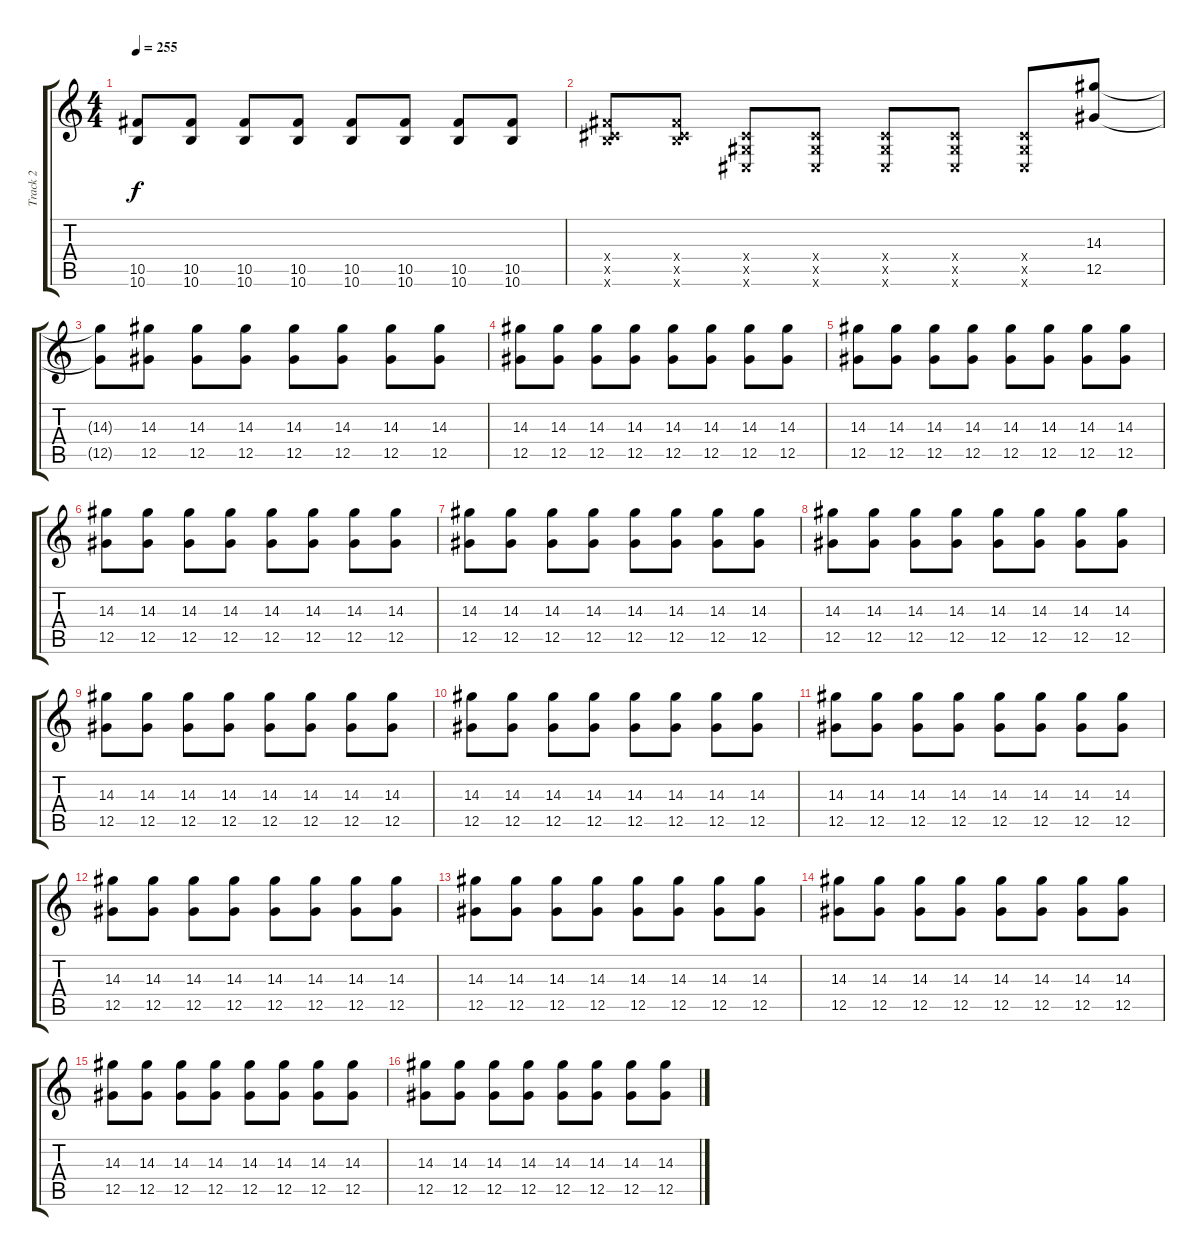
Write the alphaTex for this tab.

\track ("Track 2" "Track 2") {instrument distortionguitar}
\staff {score tabs}
\tuning (Eb4 Bb3 Gb3 Db3 Ab2 Db2) {hide}
\ts (4 4)
\tempo 255
\clef g2
\ks c
(10.5 10.6).8{dy f} (10.5 10.6).8 (10.5 10.6).8 (10.5 10.6).8 (10.5 10.6).8 (10.5 10.6).8 (10.5 10.6).8 (10.5 10.6).8 |
(0.4{x} 10.5{x} 10.6{x}).8 (0.4{x} 10.5{x} 10.6{x}).8 (0.4{x} 0.5{x} 0.6{x}).8 (0.4{x} 0.5{x} 0.6{x}).8 (0.4{x} 0.5{x} 0.6{x}).8 (0.4{x} 0.5{x} 0.6{x}).8 (0.4{x} 0.5{x} 0.6{x}).8 (14.3 12.5).8 |
(14.3{t} 12.5{t}).8 (14.3 12.5).8 (14.3 12.5).8 (14.3 12.5).8 (14.3 12.5).8 (14.3 12.5).8 (14.3 12.5).8 (14.3 12.5).8 |
(14.3 12.5).8 (14.3 12.5).8 (14.3 12.5).8 (14.3 12.5).8 (14.3 12.5).8 (14.3 12.5).8 (14.3 12.5).8 (14.3 12.5).8 |
(14.3 12.5).8 (14.3 12.5).8 (14.3 12.5).8 (14.3 12.5).8 (14.3 12.5).8 (14.3 12.5).8 (14.3 12.5).8 (14.3 12.5).8 |
(14.3 12.5).8 (14.3 12.5).8 (14.3 12.5).8 (14.3 12.5).8 (14.3 12.5).8 (14.3 12.5).8 (14.3 12.5).8 (14.3 12.5).8 |
(14.3 12.5).8 (14.3 12.5).8 (14.3 12.5).8 (14.3 12.5).8 (14.3 12.5).8 (14.3 12.5).8 (14.3 12.5).8 (14.3 12.5).8 |
(14.3 12.5).8 (14.3 12.5).8 (14.3 12.5).8 (14.3 12.5).8 (14.3 12.5).8 (14.3 12.5).8 (14.3 12.5).8 (14.3 12.5).8 |
(14.3 12.5).8 (14.3 12.5).8 (14.3 12.5).8 (14.3 12.5).8 (14.3 12.5).8 (14.3 12.5).8 (14.3 12.5).8 (14.3 12.5).8 |
(14.3 12.5).8 (14.3 12.5).8 (14.3 12.5).8 (14.3 12.5).8 (14.3 12.5).8 (14.3 12.5).8 (14.3 12.5).8 (14.3 12.5).8 |
(14.3 12.5).8 (14.3 12.5).8 (14.3 12.5).8 (14.3 12.5).8 (14.3 12.5).8 (14.3 12.5).8 (14.3 12.5).8 (14.3 12.5).8 |
(14.3 12.5).8 (14.3 12.5).8 (14.3 12.5).8 (14.3 12.5).8 (14.3 12.5).8 (14.3 12.5).8 (14.3 12.5).8 (14.3 12.5).8 |
(14.3 12.5).8 (14.3 12.5).8 (14.3 12.5).8 (14.3 12.5).8 (14.3 12.5).8 (14.3 12.5).8 (14.3 12.5).8 (14.3 12.5).8 |
(14.3 12.5).8 (14.3 12.5).8 (14.3 12.5).8 (14.3 12.5).8 (14.3 12.5).8 (14.3 12.5).8 (14.3 12.5).8 (14.3 12.5).8 |
(14.3 12.5).8 (14.3 12.5).8 (14.3 12.5).8 (14.3 12.5).8 (14.3 12.5).8 (14.3 12.5).8 (14.3 12.5).8 (14.3 12.5).8 |
(14.3 12.5).8 (14.3 12.5).8 (14.3 12.5).8 (14.3 12.5).8 (14.3 12.5).8 (14.3 12.5).8 (14.3 12.5).8 (14.3 12.5).8
